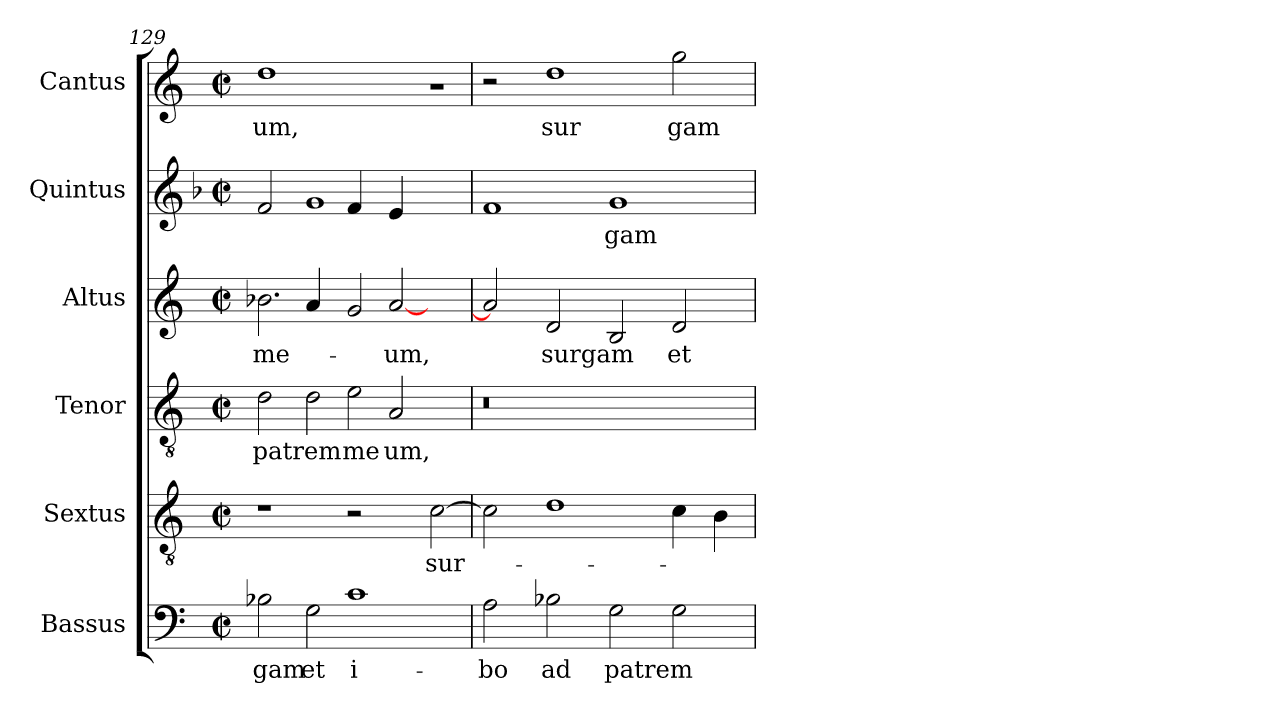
**kern	**text	**kern	**text	**kern	**text	**kern	**text	**kern	**text	**kern	**text
*part6	*part6	*part5	*part5	*part4	*part4	*part3	*part3	*part2	*part2	*part1	*part1
*staff6	*staff6	*staff5	*staff5	*staff4	*staff4	*staff3	*staff3	*staff2	*staff2	*staff1	*staff1
*I"Bassus	*	*I"Sextus	*	*I"Tenor	*	*I"Altus	*	*I"Quintus	*	*I"Cantus	*
*clefF4	*	*clefGv2	*	*clefGv2	*	*clefG2	*	*clefG2	*	*clefG2	*
*	*	*	*	*	*	*k[]	*	*k[b-]	*	*	*
*	*	*	*	*	*	*C:	*	*F:	*	*	*
*M2/2	*	*M2/2	*	*M2/2	*	*M2/2	*	*M2/2	*	*M2/2	*
*met(c|)	*	*met(c|)	*	*met(c|)	*	*met(c|)	*	*met(c|)	*	*met(c|)	*
=129	=129	=129	=129	=129	=129	=129	=129	=129	=129	=129	=129
!LO:N:vis=2	!LO:LY:b:cj	!LO:N:vis=1	!	!LO:N:vis=2	!LO:LY:b	!LO:N:vis=2.	!LO:LY:b	!LO:N:vis=2	!	!	!LO:LY:b:cj
4B-X\	-gam	2r	.	4d\	patrem	4b-\	me-	4f/	.	1dd	um,
!LO:N:vis=2	!LO:LY:b:cj	!	!	!LO:N:vis=2	!	!	!	!LO:N:vis=1	!	!	!
4G\	et	.	.	4d\	.	4a/	.	4g	.	.	.
!LO:N:vis=1	!LO:LY:b:cj	!	!	!LO:N:vis=2	!LO:LY:b:cj	!LO:N:vis=2	!	!	!	!	!
4c	i-	2r	.	4e\	me	4g/	.	4f/	.	.	.
!	!	!	!	!LO:N:vis=2	!LO:LY:b:cj	!LO:N:vis=2	!LO:LY:b	!	!	!	!
2ryy	.	.	.	4A/	um,	[<4a/	-um,	4e/	.	.	.
!	!	!LO:N:vis=2	!LO:LY:b	!	!	!	!	!	!	!LO:N:vis=1	!
.	.	[>4c\	sur-	4ryy	.	4ryy	.	4ryy	.	4ra	.
=130	=130	=130	=130	=130	=130	=130	=130	=130	=130	=130	=130
!	!LO:LY:b:cj	!	!	!	!	!	!	!	!	!	!
2A\	-bo	2c\]	.	0r	.	2a/]	.	1f	.	2r	.
!	!LO:LY:b:cj	!	!	!	!	!	!LO:LY:b	!	!	!	!LO:LY:b:cj
2B-X\	ad	1d	.	.	.	2d/	surgam	.	.	1dd	sur
!	!LO:LY:b	!	!	!	!	!	!	!	!LO:LY:b:cj	!	!
2G\	patrem	.	.	.	.	2B/	.	1g	gam	.	.
!	!	!	!	!	!	!	!LO:LY:b:cj	!	!	!	!LO:LY:b:cj
2G\	.	4c\	.	.	.	2d/	et	.	.	2gg\	gam
.	.	4B\	.	.	.	.	.	.	.	.	.
=	=	=	=	=	=	=	=	=	=	=	=
*-	*-	*-	*-	*-	*-	*-	*-	*-	*-	*-	*-
